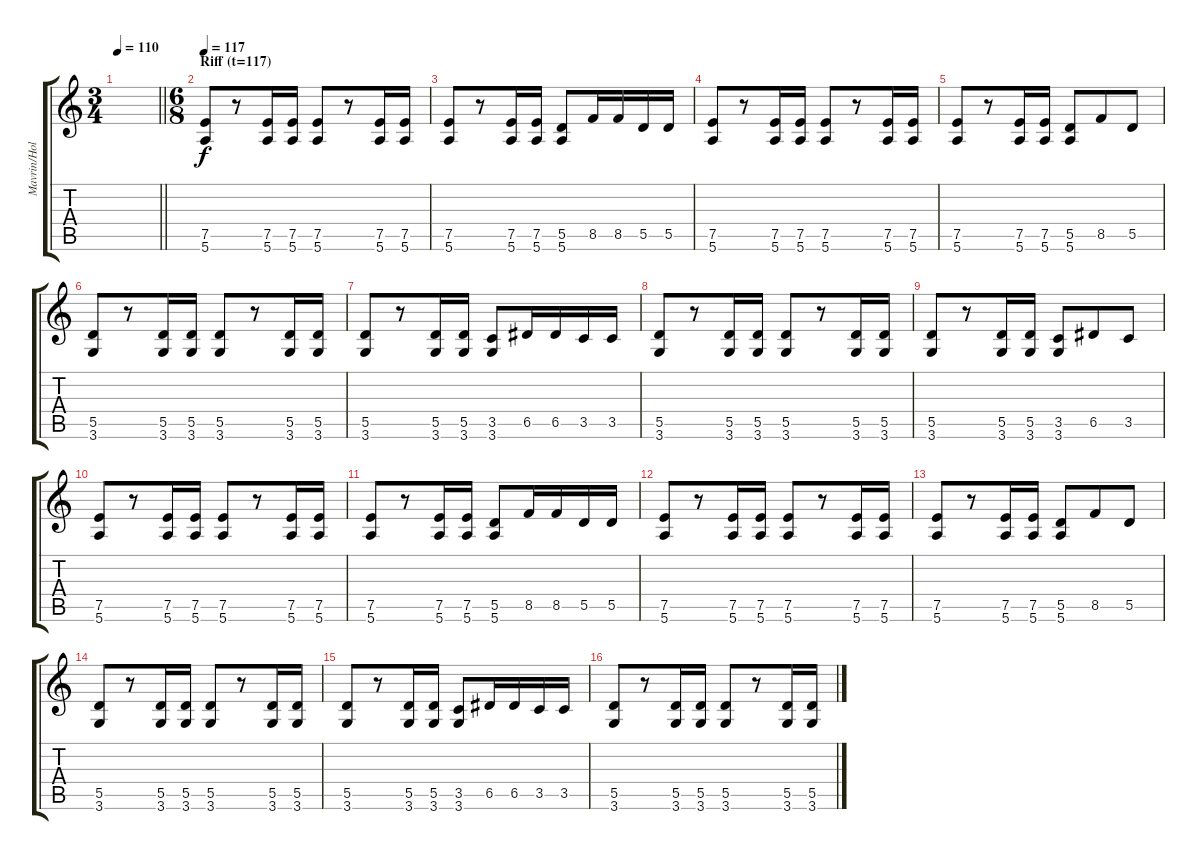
\track ("Mavrin/Holstinin" "Mavrin/Hol") {instrument distortionguitar}
\staff {score tabs}
\tuning (E4 B3 G3 D3 A2 E2) {hide}
\ts (3 4)
\tempo 110
\clef g2
\barLineRight lightlight
\ks c
|
\ts (6 8)
\section ("" "Riff (t=117)")
\tempo 117
(7.5 5.6).8 r.8 (7.5 5.6).16 (7.5 5.6).16 (7.5 5.6).8 r.8 (7.5 5.6).16 (7.5 5.6).16 |
(7.5 5.6).8 r.8 (7.5 5.6).16 (7.5 5.6).16 (5.5 5.6).8 8.5.16 8.5.16 5.5.16 5.5.16 |
(7.5 5.6).8 r.8 (7.5 5.6).16 (7.5 5.6).16 (7.5 5.6).8 r.8 (7.5 5.6).16 (7.5 5.6).16 |
(7.5 5.6).8 r.8 (7.5 5.6).16 (7.5 5.6).16 (5.5 5.6).8 8.5.8 5.5.8 |
(5.5 3.6).8 r.8 (5.5 3.6).16 (5.5 3.6).16 (5.5 3.6).8 r.8 (5.5 3.6).16 (5.5 3.6).16 |
(5.5 3.6).8 r.8 (5.5 3.6).16 (5.5 3.6).16 (3.5 3.6).8 6.5.16 6.5.16 3.5.16 3.5.16 |
(5.5 3.6).8 r.8 (5.5 3.6).16 (5.5 3.6).16 (5.5 3.6).8 r.8 (5.5 3.6).16 (5.5 3.6).16 |
(5.5 3.6).8 r.8 (5.5 3.6).16 (5.5 3.6).16 (3.5 3.6).8 6.5.8 3.5.8 |
(7.5 5.6).8 r.8 (7.5 5.6).16 (7.5 5.6).16 (7.5 5.6).8 r.8 (7.5 5.6).16 (7.5 5.6).16 |
(7.5 5.6).8 r.8 (7.5 5.6).16 (7.5 5.6).16 (5.5 5.6).8 8.5.16 8.5.16 5.5.16 5.5.16 |
(7.5 5.6).8 r.8 (7.5 5.6).16 (7.5 5.6).16 (7.5 5.6).8 r.8 (7.5 5.6).16 (7.5 5.6).16 |
(7.5 5.6).8 r.8 (7.5 5.6).16 (7.5 5.6).16 (5.5 5.6).8 8.5.8 5.5.8 |
(5.5 3.6).8 r.8 (5.5 3.6).16 (5.5 3.6).16 (5.5 3.6).8 r.8 (5.5 3.6).16 (5.5 3.6).16 |
(5.5 3.6).8 r.8 (5.5 3.6).16 (5.5 3.6).16 (3.5 3.6).8 6.5.16 6.5.16 3.5.16 3.5.16 |
(5.5 3.6).8 r.8 (5.5 3.6).16 (5.5 3.6).16 (5.5 3.6).8 r.8 (5.5 3.6).16 (5.5 3.6).16
